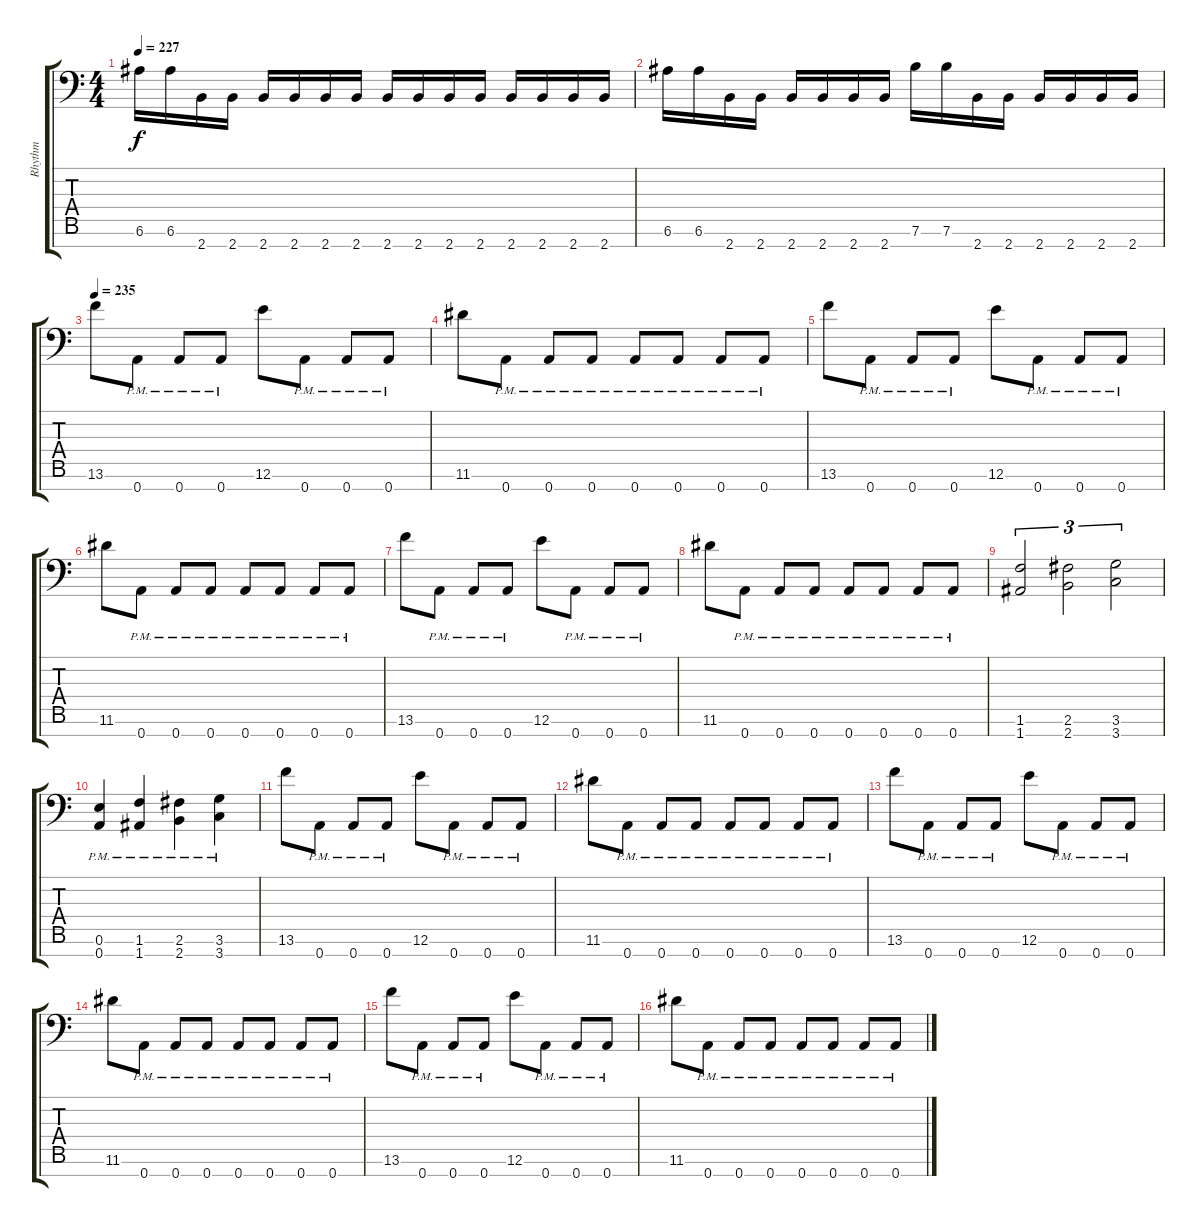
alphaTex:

\track ("Rhythm" "Rhythm") {instrument overdrivenguitar}
\staff {score tabs}
\tuning (E4 B3 G3 D3 A2 E2 A1) {hide}
\ts (4 4)
\tempo 227
\clef f4
\ks c
6.6.16{dy f} 6.6.16 2.7.16 2.7.16 2.7.16 2.7.16 2.7.16 2.7.16 2.7.16 2.7.16 2.7.16 2.7.16 2.7.16 2.7.16 2.7.16 2.7.16 |
6.6.16 6.6.16 2.7.16 2.7.16 2.7.16 2.7.16 2.7.16 2.7.16 7.6.16 7.6.16 2.7.16 2.7.16 2.7.16 2.7.16 2.7.16 2.7.16 |
\tempo 235
13.6.8 0.7{pm}.8 0.7{pm}.8 0.7{pm}.8 12.6.8 0.7{pm}.8 0.7{pm}.8 0.7{pm}.8 |
11.6.8 0.7{pm}.8 0.7{pm}.8 0.7{pm}.8 0.7{pm}.8 0.7{pm}.8 0.7{pm}.8 0.7{pm}.8 |
13.6.8 0.7{pm}.8 0.7{pm}.8 0.7{pm}.8 12.6.8 0.7{pm}.8 0.7{pm}.8 0.7{pm}.8 |
11.6.8 0.7{pm}.8 0.7{pm}.8 0.7{pm}.8 0.7{pm}.8 0.7{pm}.8 0.7{pm}.8 0.7{pm}.8 |
13.6.8 0.7{pm}.8 0.7{pm}.8 0.7{pm}.8 12.6.8 0.7{pm}.8 0.7{pm}.8 0.7{pm}.8 |
11.6.8 0.7{pm}.8 0.7{pm}.8 0.7{pm}.8 0.7{pm}.8 0.7{pm}.8 0.7{pm}.8 0.7{pm}.8 |
(1.6 1.7).2{tu (3 2)} (2.6 2.7).2{tu (3 2)} (3.6 3.7).2{tu (3 2)} |
(0.6{pm} 0.7{pm}).4 (1.6{pm} 1.7{pm}).4 (2.6{pm} 2.7{pm}).4 (3.6{pm} 3.7{pm}).4 |
13.6.8 0.7{pm}.8 0.7{pm}.8 0.7{pm}.8 12.6.8 0.7{pm}.8 0.7{pm}.8 0.7{pm}.8 |
11.6.8 0.7{pm}.8 0.7{pm}.8 0.7{pm}.8 0.7{pm}.8 0.7{pm}.8 0.7{pm}.8 0.7{pm}.8 |
13.6.8 0.7{pm}.8 0.7{pm}.8 0.7{pm}.8 12.6.8 0.7{pm}.8 0.7{pm}.8 0.7{pm}.8 |
11.6.8 0.7{pm}.8 0.7{pm}.8 0.7{pm}.8 0.7{pm}.8 0.7{pm}.8 0.7{pm}.8 0.7{pm}.8 |
13.6.8 0.7{pm}.8 0.7{pm}.8 0.7{pm}.8 12.6.8 0.7{pm}.8 0.7{pm}.8 0.7{pm}.8 |
11.6.8 0.7{pm}.8 0.7{pm}.8 0.7{pm}.8 0.7{pm}.8 0.7{pm}.8 0.7{pm}.8 0.7{pm}.8
